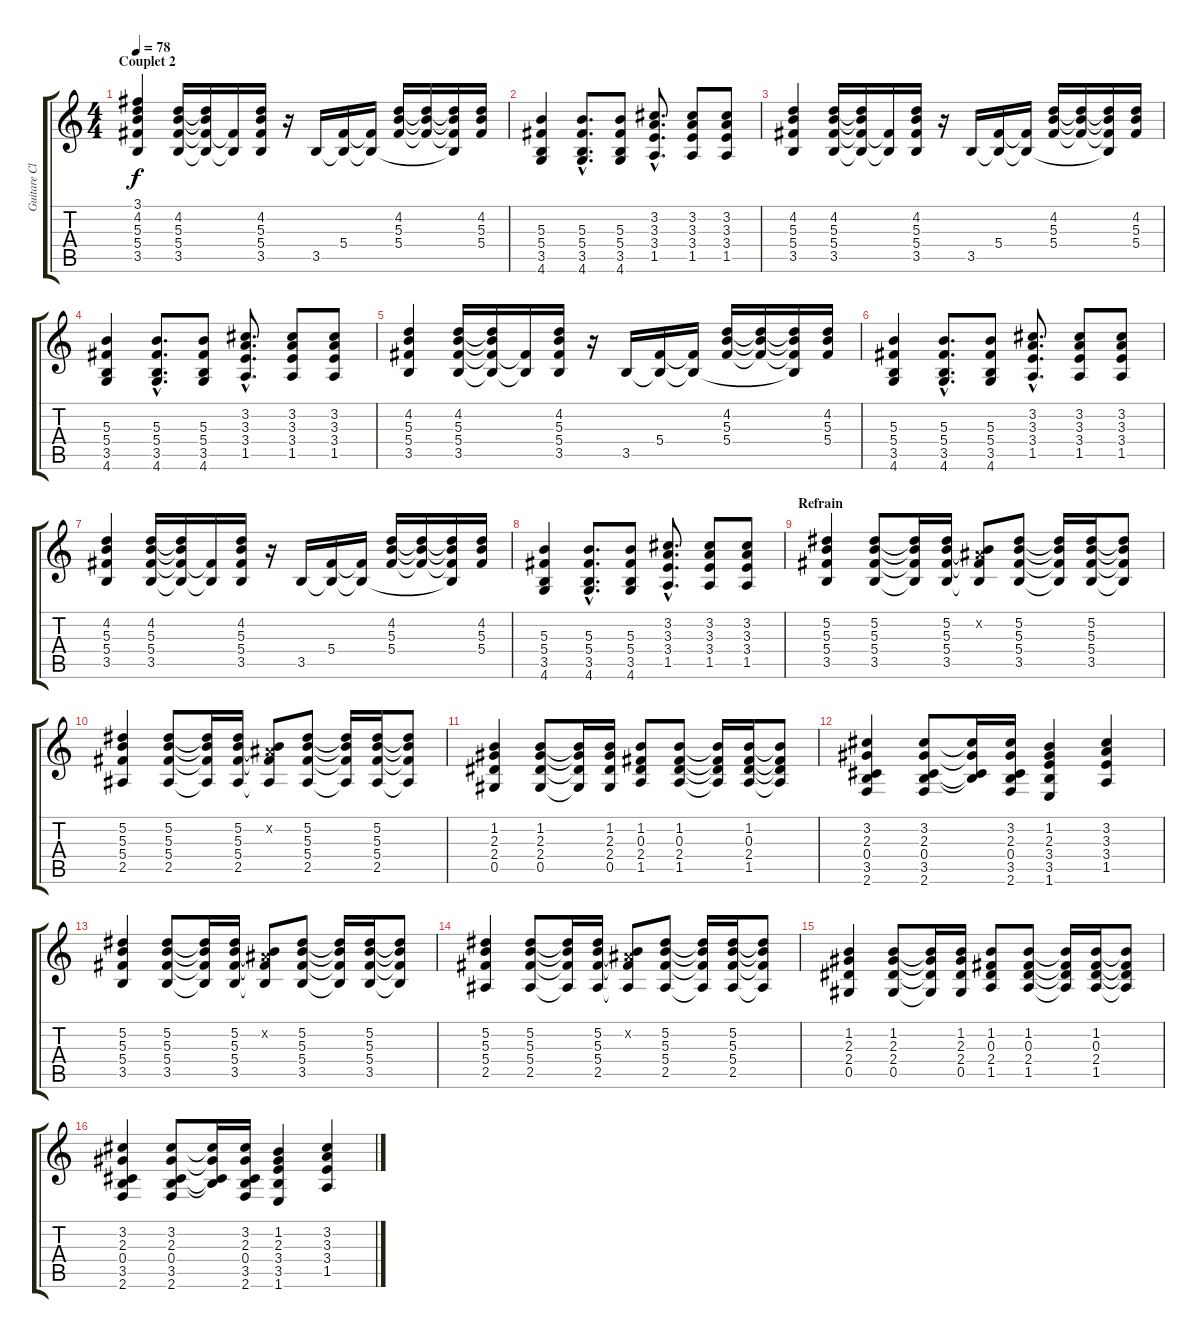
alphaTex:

\track ("Guitare Clean" "Guitare Cl") {instrument acousticguitarnylon}
\staff {score tabs}
\tuning (Eb4 Bb3 Gb3 Db3 Ab2 Eb2) {hide}
\ts (4 4)
\section ("" "Couplet 2")
\tempo 78
\clef g2
\ks c
(3.1{t} 4.2{t} 5.3{t} 5.4{t} 3.5{t}).4{dy f} (4.2 5.3 5.4 3.5).16 (4.2{t} 5.3{t} 5.4{t} 3.5{t}).16 (5.4{t} 3.5{t}).16 (4.2 5.3 5.4 3.5).16 r.16 3.5.16 (5.4 3.5{t}).16 (5.4{t} 3.5{t}).16 (4.2 5.3 5.4).16 (4.2{t} 5.3{t} 5.4{t}).16 (4.2{t} 5.3{t} 5.4{t} 3.5{t}).16 (4.2 5.3 5.4).16 |
(5.3 5.4 3.5 4.6).4 (5.3{hac} 5.4{hac} 3.5{hac} 4.6{hac}).8{d} (5.3 5.4 3.5 4.6).8 (3.2{hac} 3.3{hac} 3.4{hac} 1.5{hac}).8{d} (3.2 3.3 3.4 1.5).8 (3.2 3.3 3.4 1.5).8 |
(4.2 5.3 5.4 3.5).4 (4.2 5.3 5.4 3.5).16 (4.2{t} 5.3{t} 5.4{t} 3.5{t}).16 (5.4{t} 3.5{t}).16 (4.2 5.3 5.4 3.5).16 r.16 3.5.16 (5.4 3.5{t}).16 (5.4{t} 3.5{t}).16 (4.2 5.3 5.4).16 (4.2{t} 5.3{t} 5.4{t}).16 (4.2{t} 5.3{t} 5.4{t} 3.5{t}).16 (4.2 5.3 5.4).16 |
(5.3 5.4 3.5 4.6).4 (5.3{hac} 5.4{hac} 3.5{hac} 4.6{hac}).8{d} (5.3 5.4 3.5 4.6).8 (3.2{hac} 3.3{hac} 3.4{hac} 1.5{hac}).8{d} (3.2 3.3 3.4 1.5).8 (3.2 3.3 3.4 1.5).8 |
(4.2 5.3 5.4 3.5).4 (4.2 5.3 5.4 3.5).16 (4.2{t} 5.3{t} 5.4{t} 3.5{t}).16 (5.4{t} 3.5{t}).16 (4.2 5.3 5.4 3.5).16 r.16 3.5.16 (5.4 3.5{t}).16 (5.4{t} 3.5{t}).16 (4.2 5.3 5.4).16 (4.2{t} 5.3{t} 5.4{t}).16 (4.2{t} 5.3{t} 5.4{t} 3.5{t}).16 (4.2 5.3 5.4).16 |
(5.3 5.4 3.5 4.6).4 (5.3{hac} 5.4{hac} 3.5{hac} 4.6{hac}).8{d} (5.3 5.4 3.5 4.6).8 (3.2{hac} 3.3{hac} 3.4{hac} 1.5{hac}).8{d} (3.2 3.3 3.4 1.5).8 (3.2 3.3 3.4 1.5).8 |
(4.2 5.3 5.4 3.5).4 (4.2 5.3 5.4 3.5).16 (4.2{t} 5.3{t} 5.4{t} 3.5{t}).16 (5.4{t} 3.5{t}).16 (4.2 5.3 5.4 3.5).16 r.16 3.5.16 (5.4 3.5{t}).16 (5.4{t} 3.5{t}).16 (4.2 5.3 5.4).16 (4.2{t} 5.3{t} 5.4{t}).16 (4.2{t} 5.3{t} 5.4{t} 3.5{t}).16 (4.2 5.3 5.4).16 |
(5.3 5.4 3.5 4.6).4 (5.3{hac} 5.4{hac} 3.5{hac} 4.6{hac}).8{d} (5.3 5.4 3.5 4.6).8 (3.2{hac} 3.3{hac} 3.4{hac} 1.5{hac}).8{d} (3.2 3.3 3.4 1.5).8 (3.2 3.3 3.4 1.5).8 |
\section ("" "Refrain")
(5.2 5.3 5.4 3.5).4 (5.2 5.3 5.4 3.5).8 (5.2{t} 5.3{t} 5.4{t} 3.5{t}).16 (5.2 5.3 5.4 3.5).16 (0.2{x} 5.3{t} 5.4{t} 3.5{t}).8 (5.2 5.3 5.4 3.5).8 (5.2{t} 5.3{t} 5.4{t} 3.5{t}).16 (5.2 5.3 5.4 3.5).16 (5.2{t} 5.3{t} 5.4{t} 3.5{t}).8 |
(5.2 5.3 5.4 2.5).4 (5.2 5.3 5.4 2.5).8 (5.2{t} 5.3{t} 5.4{t} 2.5{t}).16 (5.2 5.3 5.4 2.5).16 (0.2{x} 5.3{t} 5.4{t} 2.5{t}).8 (5.2 5.3 5.4 2.5).8 (5.2{t} 5.3{t} 5.4{t} 2.5{t}).16 (5.2 5.3 5.4 2.5).16 (5.2{t} 5.3{t} 5.4{t} 2.5{t}).8 |
(1.2 2.3 2.4 0.5).4 (1.2 2.3 2.4 0.5).8 (1.2{t} 2.3{t} 2.4{t} 0.5{t}).16 (1.2 2.3 2.4 0.5).16 (1.2 0.3 2.4 1.5).8 (1.2 0.3 2.4 1.5).8 (1.2{t} 0.3{t} 2.4{t} 1.5{t}).16 (1.2 0.3 2.4 1.5).16 (1.2{t} 0.3{t} 2.4{t} 1.5{t}).8 |
(3.2 2.3 0.4 3.5 2.6).4 (3.2 2.3 0.4 3.5 2.6).8 (3.2{t} 2.3{t} 0.4{t} 3.5{t}).16 (3.2 2.3 0.4 3.5 2.6).16 (1.2 2.3 3.4 3.5 1.6).4 (3.2 3.3 3.4 1.5).4 |
(5.2 5.3 5.4 3.5).4 (5.2 5.3 5.4 3.5).8 (5.2{t} 5.3{t} 5.4{t} 3.5{t}).16 (5.2 5.3 5.4 3.5).16 (0.2{x} 5.3{t} 5.4{t} 3.5{t}).8 (5.2 5.3 5.4 3.5).8 (5.2{t} 5.3{t} 5.4{t} 3.5{t}).16 (5.2 5.3 5.4 3.5).16 (5.2{t} 5.3{t} 5.4{t} 3.5{t}).8 |
(5.2 5.3 5.4 2.5).4 (5.2 5.3 5.4 2.5).8 (5.2{t} 5.3{t} 5.4{t} 2.5{t}).16 (5.2 5.3 5.4 2.5).16 (0.2{x} 5.3{t} 5.4{t} 2.5{t}).8 (5.2 5.3 5.4 2.5).8 (5.2{t} 5.3{t} 5.4{t} 2.5{t}).16 (5.2 5.3 5.4 2.5).16 (5.2{t} 5.3{t} 5.4{t} 2.5{t}).8 |
(1.2 2.3 2.4 0.5).4 (1.2 2.3 2.4 0.5).8 (1.2{t} 2.3{t} 2.4{t} 0.5{t}).16 (1.2 2.3 2.4 0.5).16 (1.2 0.3 2.4 1.5).8 (1.2 0.3 2.4 1.5).8 (1.2{t} 0.3{t} 2.4{t} 1.5{t}).16 (1.2 0.3 2.4 1.5).16 (1.2{t} 0.3{t} 2.4{t} 1.5{t}).8 |
(3.2 2.3 0.4 3.5 2.6).4 (3.2 2.3 0.4 3.5 2.6).8 (3.2{t} 2.3{t} 0.4{t} 3.5{t}).16 (3.2 2.3 0.4 3.5 2.6).16 (1.2 2.3 3.4 3.5 1.6).4 (3.2 3.3 3.4 1.5).4
